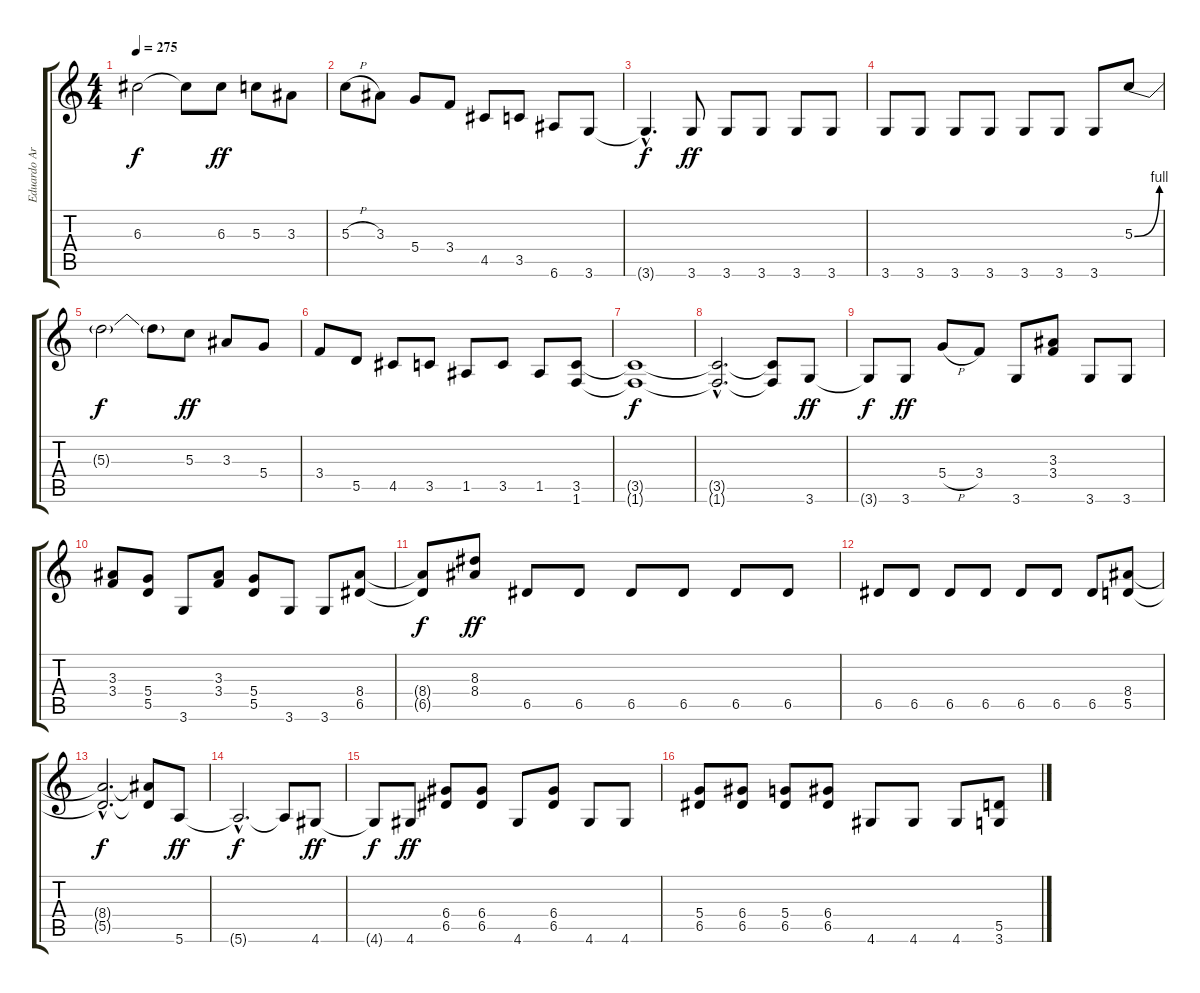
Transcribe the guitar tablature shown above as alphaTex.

\track ("Eduardo Ardanuy" "Eduardo Ar") {instrument overdrivenguitar}
\staff {score tabs}
\tuning (E4 B3 G3 D3 A2 E2) {hide}
\ts (4 4)
\tempo 275
\clef g2
\ks c
6.3{t}.2{dy f} 6.3{t}.8 6.3.8{dy ff} 5.3.8 3.3.8 |
5.3{h}.8 3.3.8 5.4.8 3.4.8 4.5.8 3.5.8 6.6.8 3.6.8 |
3.6{hac t}.4{d dy f} 3.6.8{dy ff} 3.6.8 3.6.8 3.6.8 3.6.8 |
3.6.8 3.6.8 3.6.8 3.6.8 3.6.8 3.6.8 3.6.8 5.3{be (bend 0 0 60 4)}.8 |
5.3{t}.2{dy f} 5.3{t}.8 5.3.8{dy ff} 3.3.8 5.4.8 |
3.4.8 5.5.8 4.5.8 3.5.8 1.5.8 3.5.8 1.5.8 (3.5 1.6).8 |
(3.5{t} 1.6{t}).1{dy f} |
(3.5{hac t} 1.6{hac t}).2{d} (3.5{t} 1.6{t}).8 3.6.8{dy ff} |
3.6{t}.8{dy f} 3.6.8{dy ff} 5.4{h}.8 3.4.8 3.6.8 (3.3 3.4).8 3.6.8 3.6.8 |
(3.3 3.4).8 (5.4 5.5).8 3.6.8 (3.3 3.4).8 (5.4 5.5).8 3.6.8 3.6.8 (8.4 6.5).8 |
(8.4{t} 6.5{t}).8{dy f} (8.3 8.4).8{dy ff} 6.5.8 6.5.8 6.5.8 6.5.8 6.5.8 6.5.8 |
6.5.8 6.5.8 6.5.8 6.5.8 6.5.8 6.5.8 6.5.8 (8.4 5.5).8 |
(8.4{hac t} 5.5{hac t}).2{d dy f} (8.4{t} 5.5{t}).8 5.6.8{dy ff} |
5.6{hac t}.2{d dy f} 5.6{t}.8 4.6.8{dy ff} |
4.6{t}.8{dy f} 4.6.8{dy ff} (6.4 6.5).8 (6.4 6.5).8 4.6.8 (6.4 6.5).8 4.6.8 4.6.8 |
(5.4 6.5).8 (6.4 6.5).8 (5.4 6.5).8 (6.4 6.5).8 4.6.8 4.6.8 4.6.8 (5.5 3.6).8
